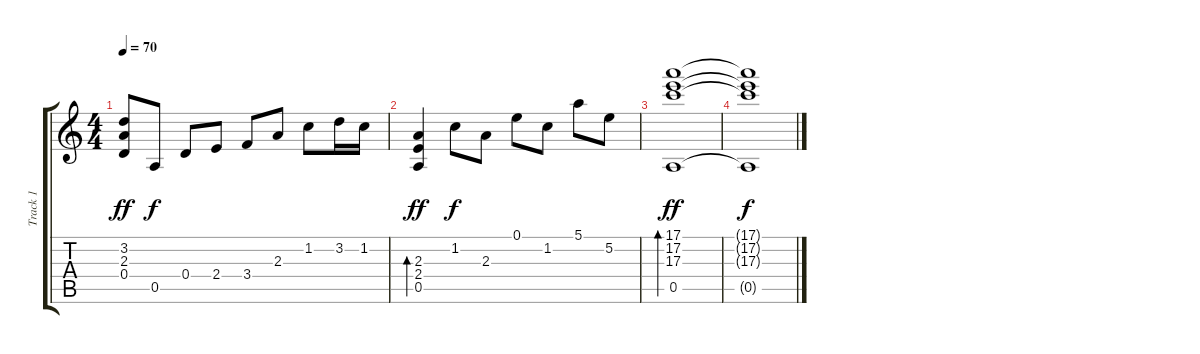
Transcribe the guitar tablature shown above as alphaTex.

\track ("Track 1" "Track 1") {instrument acousticguitarsteel}
\staff {score tabs}
\tuning (E4 B3 G3 D3 A2 E2) {hide}
\ts (4 4)
\tempo 70
\clef g2
\ks c
(3.2 2.3 0.4).8{dy ff} 0.5.8{dy f} 0.4.8 2.4.8 3.4.8 2.3.8 1.2.8 3.2.16 1.2.16 |
(2.3 2.4 0.5).4{bd 60 dy ff} 1.2.8{dy f} 2.3.8 0.1.8 1.2.8 5.1.8 5.2.8 |
(17.1 17.2 17.3 0.5).1{bd 240 dy ff} |
(17.1{t} 17.2{t} 17.3{t} 0.5{t}).1{dy f}
